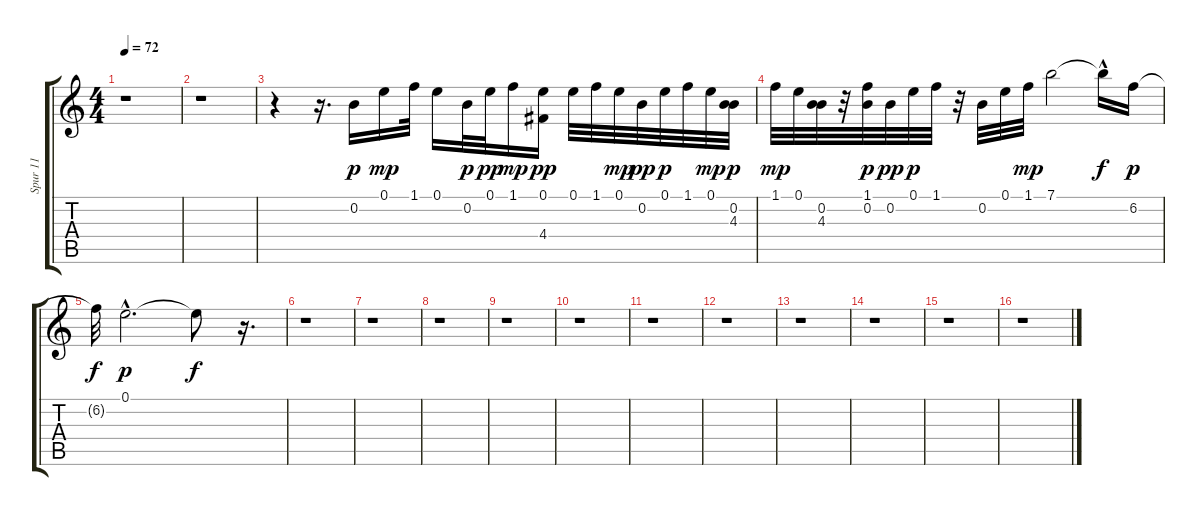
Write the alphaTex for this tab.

\track ("Spur 11" "Spur 11") {instrument acousticguitarnylon}
\staff {score tabs}
\tuning (E4 B3 G3 D3 A2 E2) {hide}
\ts (4 4)
\tempo 72
\clef g2
\ks c
r.1{dy p} |
r.1 |
r.4 r.16{d} 0.2.16 0.1.16{dy mp} 1.1.32 0.1.16 0.2.32{dy p} 0.1.32{dy pp} 1.1.16{dy mp} (0.1 4.4).16{dy pp} 0.1.32 1.1.32 0.1.32{dy mp} 0.2.32{dy pp} 0.1.32{dy p} 1.1.32 0.1.32{dy mp} (0.2 4.3).32{dy p} |
1.1.32{dy mp} 0.1.32 (0.2 4.3).32 r.32 (1.1 0.2).32{dy p} 0.2.32{dy pp} 0.1.32{dy p} 1.1.32 r.32 0.2.32 0.1.32 1.1.32{dy mp} 7.1.2 7.1{hac t}.16{dy f} 6.2.16{dy p} |
6.2{t}.32{dy f} 0.1{hac}.2{d dy p} 0.1{t}.8{dy f} r.16{d} |
r.1 |
r.1 |
r.1 |
r.1 |
r.1 |
r.1 |
r.1 |
r.1 |
r.1 |
r.1 |
r.1
